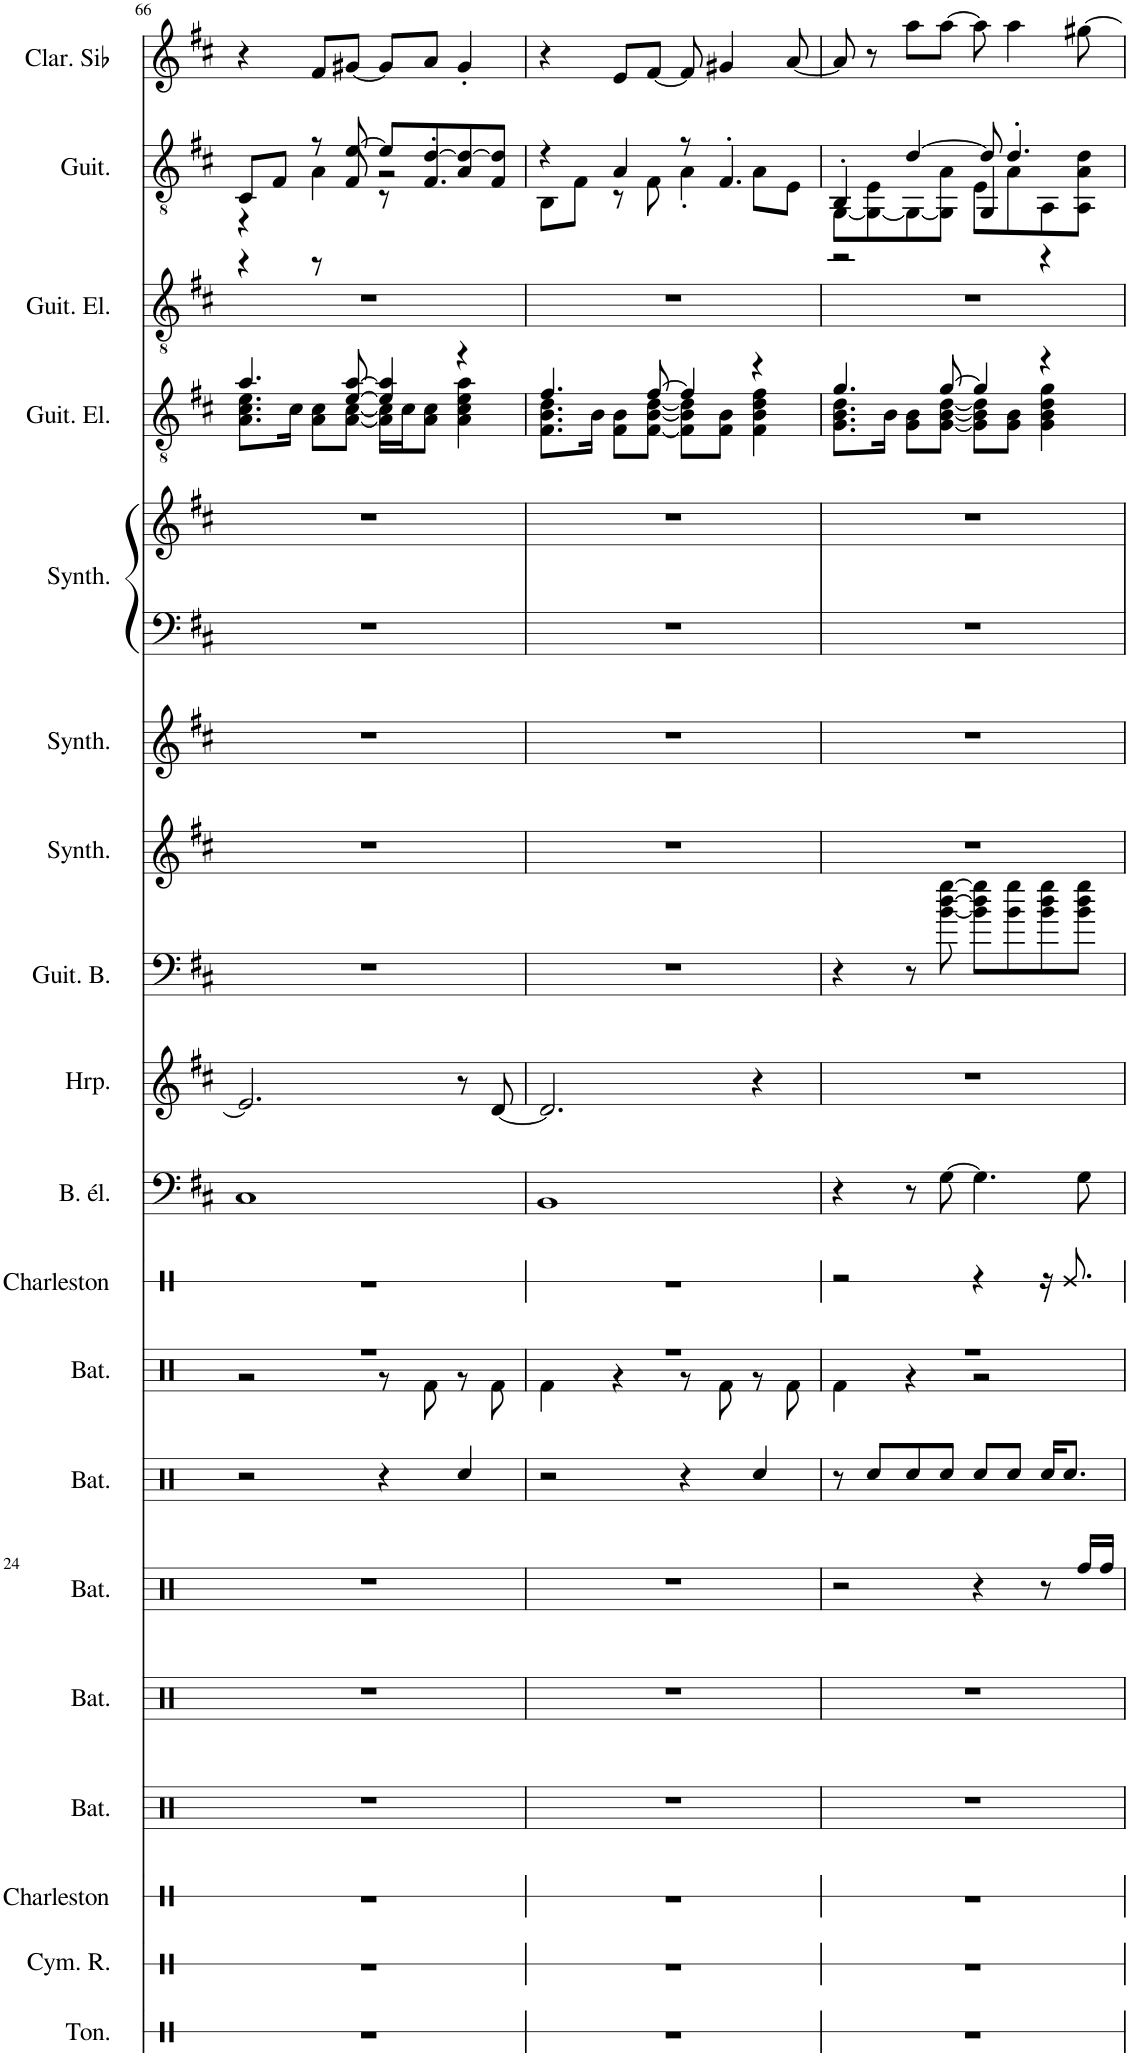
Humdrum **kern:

**kern	**kern	**kern	**kern	**kern	**kern	**kern	**kern	**kern	**kern	**kern	**kern	**kern	**kern	**kern	**kern	**kern	**kern	**kern	**kern
*part19	*part18	*part17	*part16	*part15	*part14	*part13	*part12	*part11	*part10	*part9	*part8	*part7	*part6	*part5	*part5	*part4	*part3	*part2	*part1
*staff20	*staff19	*staff18	*staff17	*staff16	*staff15	*staff14	*staff13	*staff12	*staff11	*staff10	*staff9	*staff8	*staff7	*staff6	*staff5	*staff4	*staff3	*staff2	*staff1
*I"Tonnerre	*I"Cymbale ride	*I"Charleston	*I"Batterie	*I"Batterie	*I"Batterie	*I"Batterie	*I"Batterie	*I"Charleston	*I"Basse électrique, Electric Bass (finger)	*I"Harpe	*I"Guitare Basse	*I"Synthétiseur d'effets, FX 3 (crystal)	*I"Synthétiseur d'instruments à cordes, Synth Strings 1	*I"Synthétiseur d'effets, FX 7 (echoes)	*	*I"Guitare électrique, Electric Guitar (clean)	*I"Guitare électrique, Electric Guitar (clean)	*I"Guitare classique, Acoustic Guitar (nylon)	*I"Clarinette en Sib
*I'Ton.	*I'Cym. R.	*I'Charleston	*I'Bat.	*I'Bat.	*I'Bat.	*I'Bat.	*I'Bat.	*I'Charleston	*I'B. él.	*I'Hrp.	*I'Guit. B.	*I'Synth.	*I'Synth.	*I'Synth.	*	*I'Guit. El.	*I'Guit. El.	*I'Guit.	*I'Clar. Sib
!!LO:PB:g=z
*clefX	*clefX	*clefX	*clefX	*clefX	*clefX	*clefX	*clefX	*clefX	*clefF4	*clefG2	*clefF4	*clefG2	*clefG2	*clefF4	*clefG2	*clefGv2	*clefGv2	*clefGv2	*clefG2
*	*	*	*	*	*	*	*	*	*Trd7c12	*	*Trd7c12	*	*	*	*	*	*	*	*Trd1c2
*k[]	*k[]	*k[]	*k[]	*k[]	*k[]	*k[]	*k[]	*k[]	*k[f#c#]	*k[f#c#]	*k[f#c#]	*k[f#c#]	*k[f#c#]	*k[f#c#]	*k[f#c#]	*k[f#c#]	*k[f#c#]	*k[f#c#]	*k[f#c#]
*M4/4	*M4/4	*M4/4	*M4/4	*M4/4	*M4/4	*M4/4	*M4/4	*M4/4	*M4/4	*M4/4	*M4/4	*M4/4	*M4/4	*M4/4	*M4/4	*M4/4	*M4/4	*M4/4	*M4/4
=66	=66	=66	=66	=66	=66	=66	=66	=66	=66	=66	=66	=66	=66	=66	=66	=66	=66	=66	=66
*	*	*	*	*	*	*	*^	*	*	*	*	*	*	*	*	*^	*	*^	*
*	*	*	*	*	*	*	*	*	*	*	*	*	*	*	*	*	*	*	*	*	*^	*
1r	1r	1r	1r	1r	1r	2r	1r	2r	1r	1C#	2.e/]	1r	1r	1r	1r	1r	4.a/	8.A\ 8.c#\ 8.e\L	1r	8C#/L	4r	4r	4r
.	.	.	.	.	.	.	.	.	.	.	.	.	.	.	.	.	.	.	.	8F#/J	.	.	.
.	.	.	.	.	.	.	.	.	.	.	.	.	.	.	.	.	.	16c#\Jk	.	.	.	.	.
.	.	.	.	.	.	.	.	.	.	.	.	.	.	.	.	.	.	8A\ 8c#\L	.	8r	4A\	8r	8f#/L
.	.	.	.	.	.	.	.	.	.	.	.	.	.	.	.	.	[8e/ [8a/	[8A\ [8c#\J	.	[8e/	.	8F#/	[8g#X/J
.	.	.	.	.	.	4r	.	8r	.	.	.	.	.	.	.	.	4e/] 4a/]	16A\] 16c#\]LL	.	8e/L]	2r	8r	8g#/L]
.	.	.	.	.	.	.	.	.	.	.	.	.	.	.	.	.	.	16c#\J	.	.	.	.	.
.	.	.	.	.	.	.	.	8Rf\	.	.	.	.	.	.	.	.	.	8A\ 8c#\J	.	[8d/	.	4.F#'/	8a/J
.	.	.	.	.	.	4Rcc/	.	8r	.	.	8r	.	.	.	.	.	4r	4A\ 4c#\ 4e\ 4a\	.	8A/ 8d/_	.	.	4g#'/
.	.	.	.	.	.	.	.	8Rf\	.	.	[8d/	.	.	.	.	.	.	.	.	8F#/ 8d/]J	.	.	.
*	*	*	*	*	*	*	*	*	*	*	*	*	*	*	*	*	*	*	*	*	*v	*v	*
=67	=67	=67	=67	=67	=67	=67	=67	=67	=67	=67	=67	=67	=67	=67	=67	=67	=67	=67	=67	=67	=67	=67
1r	1r	1r	1r	1r	1r	2r	1r	4Rf\	1r	1BB	2.d/]	1r	1r	1r	1r	1r	4.f#/	8.F#\ 8.B\ 8.d\L	1r	4r	8BB\L	4r
.	.	.	.	.	.	.	.	.	.	.	.	.	.	.	.	.	.	.	.	.	8F#\J	.
.	.	.	.	.	.	.	.	.	.	.	.	.	.	.	.	.	.	16B\Jk	.	.	.	.
.	.	.	.	.	.	.	.	4r	.	.	.	.	.	.	.	.	.	8F#\ 8B\L	.	4A/	8r	8e/L
.	.	.	.	.	.	.	.	.	.	.	.	.	.	.	.	.	[8f#/	[8F#\ [8B\ [8d\J	.	.	8F#\	[8f#/J
.	.	.	.	.	.	4r	.	8r	.	.	.	.	.	.	.	.	4f#/]	8F#\] 8B\] 8d\]L	.	8r	4A'\	8f#/]
.	.	.	.	.	.	.	.	8Rf\	.	.	.	.	.	.	.	.	.	8F#\ 8B\J	.	4.F#'/	.	4g#X/
.	.	.	.	.	.	4Rcc/	.	8r	.	.	4r	.	.	.	.	.	4r	4F#\ 4B\ 4d\ 4f#\	.	.	8A\L	.
.	.	.	.	.	.	.	.	8Rf\	.	.	.	.	.	.	.	.	.	.	.	.	8E\J	[8a/
=68	=68	=68	=68	=68	=68	=68	=68	=68	=68	=68	=68	=68	=68	=68	=68	=68	=68	=68	=68	=68	=68	=68
*	*	*	*	*	*	*	*	*	*	*	*	*	*	*	*	*	*	*	*	*	*^	*
1r	1r	1r	1r	1r	2r	8r	1r	4Rf\	2r	4r	1r	4r	1r	1r	1r	1r	4.g/	8.G\ 8.B\ 8.d\L	1r	4BB'/	[8GG\L	2r	8a/]
.	.	.	.	.	.	8Rcc/L	.	.	.	.	.	.	.	.	.	.	.	.	.	.	8GG\_ 8E\	.	8r
.	.	.	.	.	.	.	.	.	.	.	.	.	.	.	.	.	.	16B\Jk	.	.	.	.	.
.	.	.	.	.	.	8Rcc/	.	4r	.	8r	.	8r	.	.	.	.	.	8G\ 8B\L	.	[4d/	8GG\_	.	8aa\L
.	.	.	.	.	.	8Rcc/J	.	.	.	[8G\	.	[8b\ [8dd\ [8gg\	.	.	.	.	[8g/	[8G\ [8B\ [8d\J	.	.	8GG\] 8A\J	.	[8aa\J
.	.	.	.	.	4r	8Rcc/L	.	2r	4r	4.G\]	.	8b\] 8dd\] 8gg\]L	.	.	.	.	4g/]	8G\] 8B\] 8d\]L	.	8d/]	8E\L	4GG/	8aa\]
.	.	.	.	.	.	8Rcc/J	.	.	.	.	.	8b\ 8gg\	.	.	.	.	.	8G\ 8B\J	.	4.d'/	8A\	.	4aa\
.	.	.	.	.	8r	16Rcc/KL	.	.	16r	.	.	8b\ 8dd\ 8gg\	.	.	.	.	4r	4G\ 4B\ 4d\ 4g\	.	.	8AA\	4r	.
.	.	.	.	.	.	8.Rcc/J	.	.	8.Re/	.	.	.	.	.	.	.	.	.	.	.	.	.	.
.	.	.	.	.	16Rff/LL	.	.	.	.	8G\	.	8b\ 8dd\ 8gg\J	.	.	.	.	.	.	.	.	8AA\ 8A\ 8d\J	.	[8gg#X\
.	.	.	.	.	16Rff/JJ	.	.	.	.	.	.	.	.	.	.	.	.	.	.	.	.	.	.
*	*	*	*	*	*	*	*v	*v	*	*	*	*	*	*	*	*	*v	*v	*	*v	*v	*v	*
=	=	=	=	=	=	=	=	=	=	=	=	=	=	=	=	=	=	=	=
*-	*-	*-	*-	*-	*-	*-	*-	*-	*-	*-	*-	*-	*-	*-	*-	*-	*-	*-	*-
